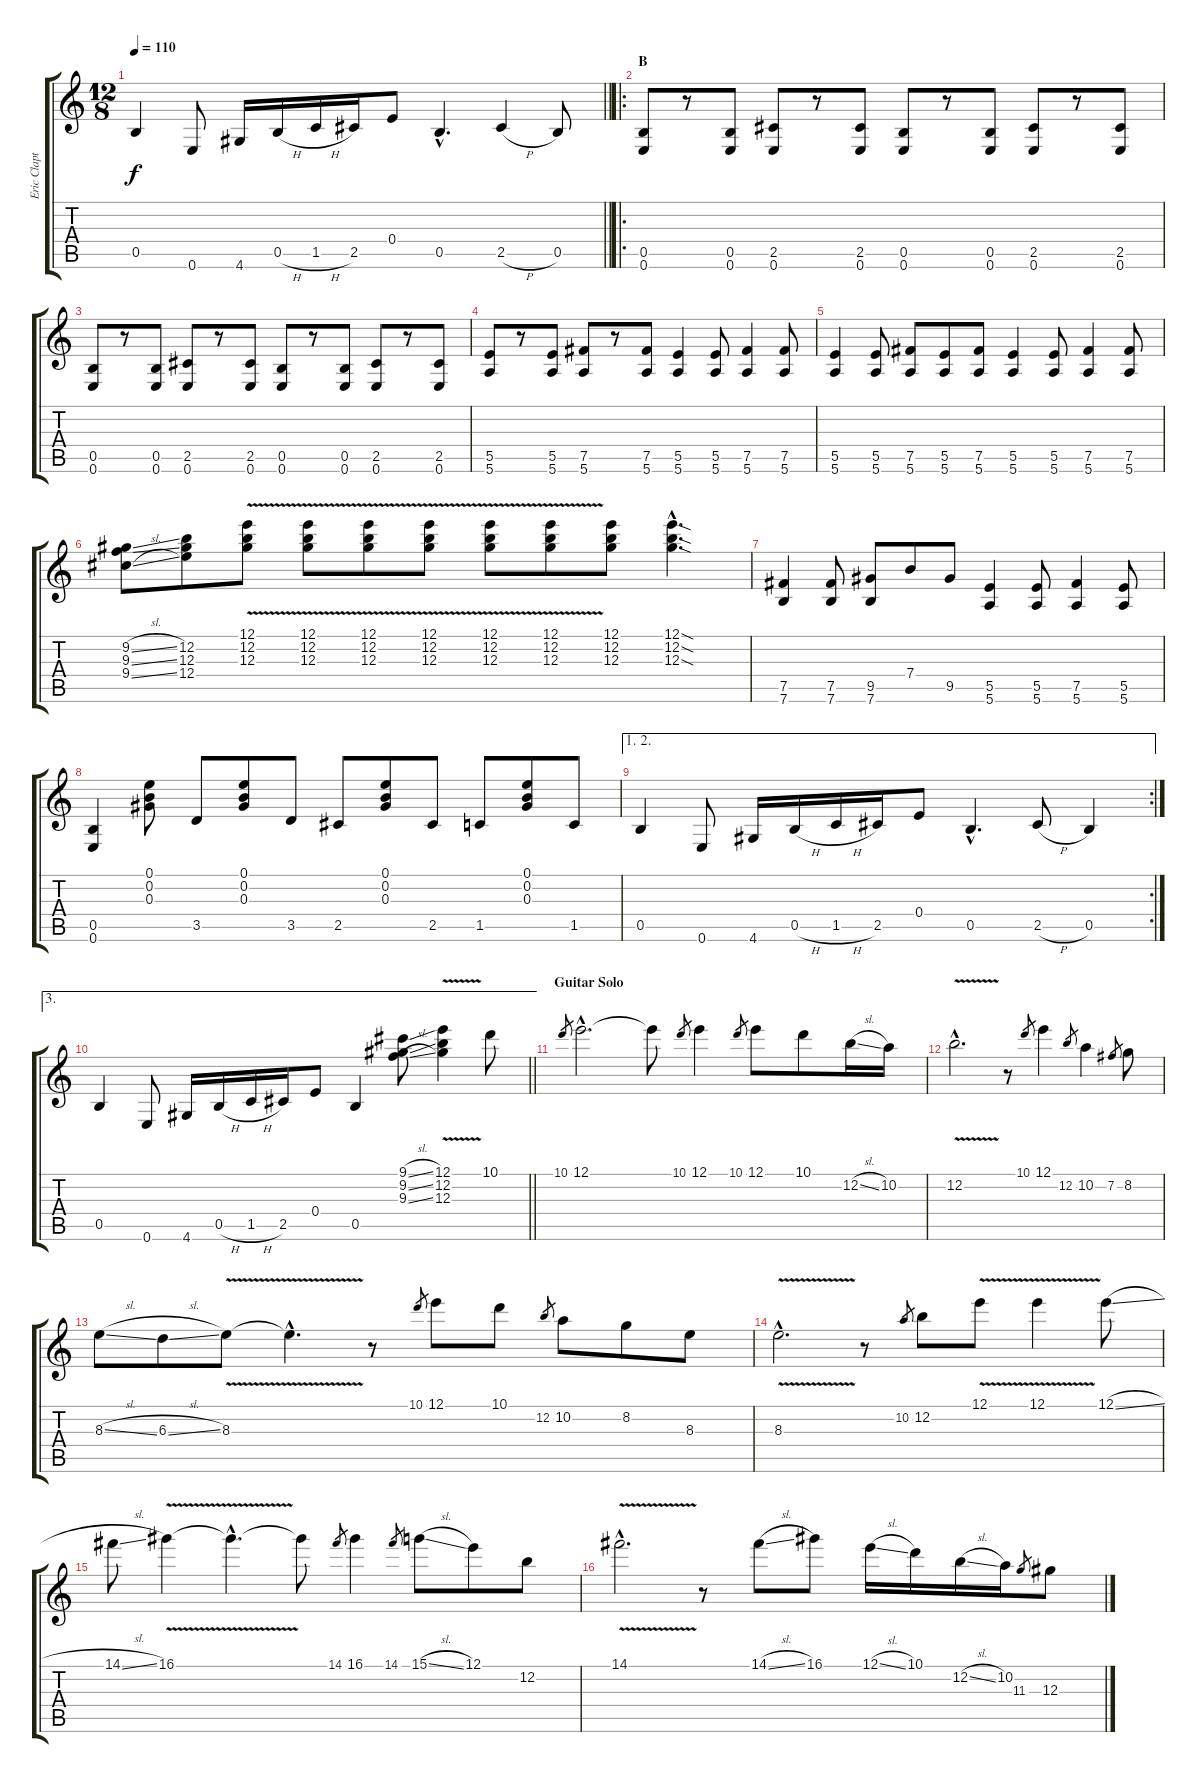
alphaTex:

\track ("Eric Clapton Guitar " "Eric Clapt") {instrument distortionguitar}
\staff {score tabs}
\tuning (E4 B3 Ab3 E3 B2 E2) {hide}
\ts (12 8)
\tempo 110
\clef g2
\barLineRight lightlight
\ks c
0.5.4{dy f} 0.6.8 4.6.16 0.5{h}.16 1.5{h}.16 2.5.16 0.4.8 0.5{hac}.4{d} 2.5{h}.4 0.5.8 |
\ro
\section ("" "B")
(0.5 0.6).8 r.8 (0.5 0.6).8 (2.5 0.6).8 r.8 (2.5 0.6).8 (0.5 0.6).8 r.8 (0.5 0.6).8 (2.5 0.6).8 r.8 (2.5 0.6).8 |
(0.5 0.6).8 r.8 (0.5 0.6).8 (2.5 0.6).8 r.8 (2.5 0.6).8 (0.5 0.6).8 r.8 (0.5 0.6).8 (2.5 0.6).8 r.8 (2.5 0.6).8 |
(5.5 5.6).8 r.8 (5.5 5.6).8 (7.5 5.6).8 r.8 (7.5 5.6).8 (5.5 5.6).4 (5.5 5.6).8 (7.5 5.6).4 (7.5 5.6).8 |
(5.5 5.6).4 (5.5 5.6).8 (7.5 5.6).8 (5.5 5.6).8 (7.5 5.6).8 (5.5 5.6).4 (5.5 5.6).8 (7.5 5.6).4 (7.5 5.6).8 |
(9.2{sl} 9.3{sl} 9.4{sl}).8 (12.2 12.3 12.4).8 (12.1{v} 12.2{v} 12.3{v}).8 (12.1{v} 12.2{v} 12.3{v}).8 (12.1{v} 12.2{v} 12.3{v}).8 (12.1{v} 12.2{v} 12.3{v}).8 (12.1{v} 12.2{v} 12.3{v}).8 (12.1{v} 12.2{v} 12.3{v}).8 (12.1 12.2 12.3).8 (12.1{sod hac} 12.2{sod hac} 12.3{sod hac}).4{d} |
(7.5 7.6).4 (7.5 7.6).8 (9.5 7.6).8 7.4.8 9.5.8 (5.5 5.6).4 (5.5 5.6).8 (7.5 5.6).4 (5.5 5.6).8 |
(0.5 0.6).4 (0.1 0.2 0.3).8 3.5.8 (0.1 0.2 0.3).8 3.5.8 2.5.8 (0.1 0.2 0.3).8 2.5.8 1.5.8 (0.1 0.2 0.3).8 1.5.8 |
\ae (1 2)
\rc 2
0.5.4 0.6.8 4.6.16 0.5{h}.16 1.5{h}.16 2.5.16 0.4.8 0.5{hac}.4{d} 2.5{h}.8 0.5.4 |
\ae 3
\barLineRight lightlight
0.5.4 0.6.8 4.6.16 0.5{h}.16 1.5{h}.16 2.5.16 0.4.8 0.5.4 (9.1{sl} 9.2{sl} 9.3{sl}).8 (12.1{v} 12.2{v} 12.3{v}).4 10.1.8 |
\section ("" "Guitar Solo")
10.1.8{gr} 12.1{hac}.2{d} 12.1{t}.8 10.1.8{gr} 12.1.4 10.1.8{gr} 12.1.8 10.1.8 12.2{sl}.16 10.2.16 |
12.2{v hac}.2{d} r.8 10.1.8{gr} 12.1.4 12.2.8{gr} 10.2.4 7.2.8{gr} 8.2.8 |
8.3{sl}.8 6.3{sl}.8 8.3{v}.8 8.3{hac t}.4{d} r.8 10.1.8{gr} 12.1.8 10.1.8 12.2.8{gr} 10.2.8 8.2.8 8.3.8 |
8.3{v hac}.2{d} r.8 10.2.8{gr} 12.2.8 12.1{v}.8 12.1{v}.4 12.1{sl}.8 |
14.1{sl}.8 16.1{v}.4 16.1{hac t}.4{d} 16.1{t}.8 14.1.8{gr} 16.1.4 14.1.8{gr} 15.1{sl}.8 12.1.8 12.2.8 |
14.1{v hac}.2{d} r.8 14.1{sl}.8 16.1.8 12.1{sl}.16 10.1.16 12.2{sl}.16 10.2.16 11.3.8{gr} 12.3.8
